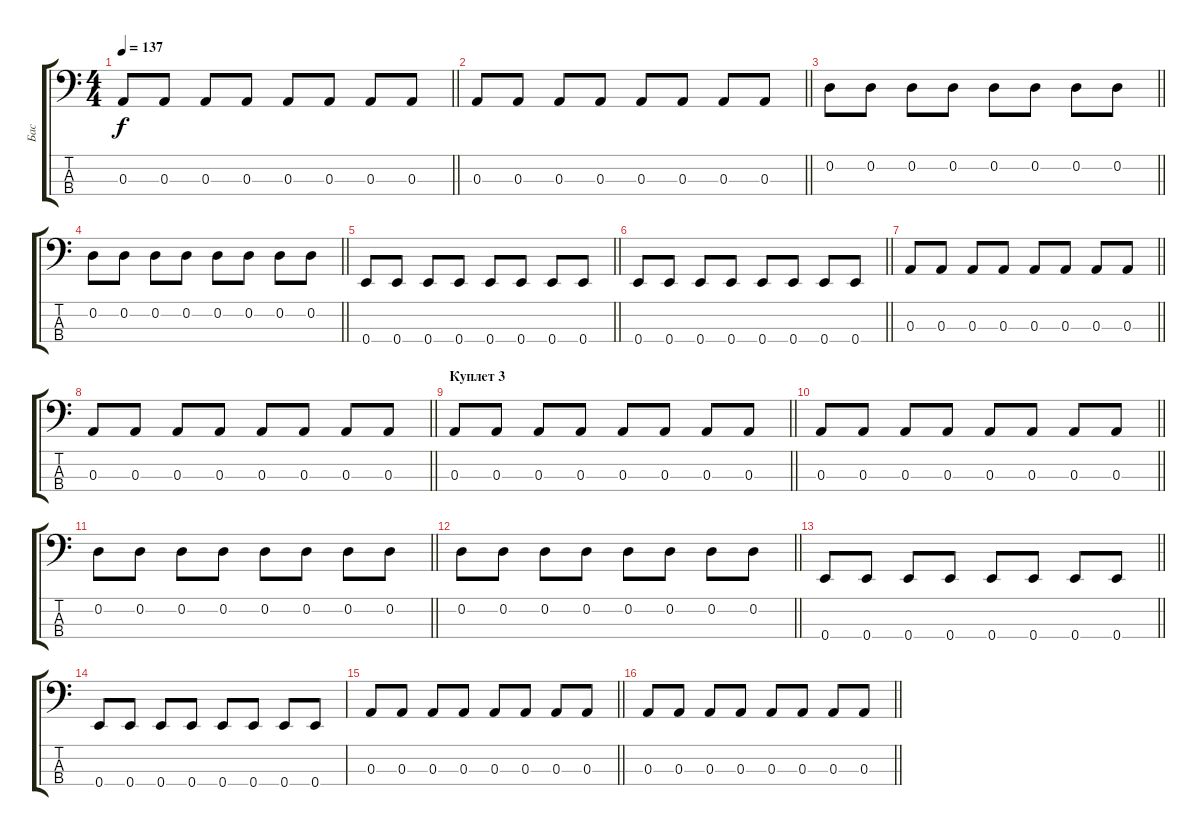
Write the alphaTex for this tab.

\track ("Бас" "Бас") {instrument electricbassfinger}
\staff {score tabs}
\tuning (G2 D2 A1 E1) {hide}
\ts (4 4)
\tempo 137
\clef f4
\barLineRight lightlight
\ks c
0.3.8{dy f} 0.3.8 0.3.8 0.3.8 0.3.8 0.3.8 0.3.8 0.3.8 |
\barLineRight lightlight
0.3.8 0.3.8 0.3.8 0.3.8 0.3.8 0.3.8 0.3.8 0.3.8 |
\barLineRight lightlight
0.2.8 0.2.8 0.2.8 0.2.8 0.2.8 0.2.8 0.2.8 0.2.8 |
\barLineRight lightlight
0.2.8 0.2.8 0.2.8 0.2.8 0.2.8 0.2.8 0.2.8 0.2.8 |
\barLineRight lightlight
0.4.8 0.4.8 0.4.8 0.4.8 0.4.8 0.4.8 0.4.8 0.4.8 |
\barLineRight lightlight
0.4.8 0.4.8 0.4.8 0.4.8 0.4.8 0.4.8 0.4.8 0.4.8 |
\barLineRight lightlight
0.3.8 0.3.8 0.3.8 0.3.8 0.3.8 0.3.8 0.3.8 0.3.8 |
\barLineRight lightlight
0.3.8 0.3.8 0.3.8 0.3.8 0.3.8 0.3.8 0.3.8 0.3.8 |
\section ("" "Куплет 3")
\barLineRight lightlight
0.3.8 0.3.8 0.3.8 0.3.8 0.3.8 0.3.8 0.3.8 0.3.8 |
\barLineRight lightlight
0.3.8 0.3.8 0.3.8 0.3.8 0.3.8 0.3.8 0.3.8 0.3.8 |
\barLineRight lightlight
0.2.8 0.2.8 0.2.8 0.2.8 0.2.8 0.2.8 0.2.8 0.2.8 |
\barLineRight lightlight
0.2.8 0.2.8 0.2.8 0.2.8 0.2.8 0.2.8 0.2.8 0.2.8 |
\barLineRight lightlight
0.4.8 0.4.8 0.4.8 0.4.8 0.4.8 0.4.8 0.4.8 0.4.8 |
0.4.8 0.4.8 0.4.8 0.4.8 0.4.8 0.4.8 0.4.8 0.4.8 |
\barLineRight lightlight
0.3.8 0.3.8 0.3.8 0.3.8 0.3.8 0.3.8 0.3.8 0.3.8 |
\barLineRight lightlight
0.3.8 0.3.8 0.3.8 0.3.8 0.3.8 0.3.8 0.3.8 0.3.8
